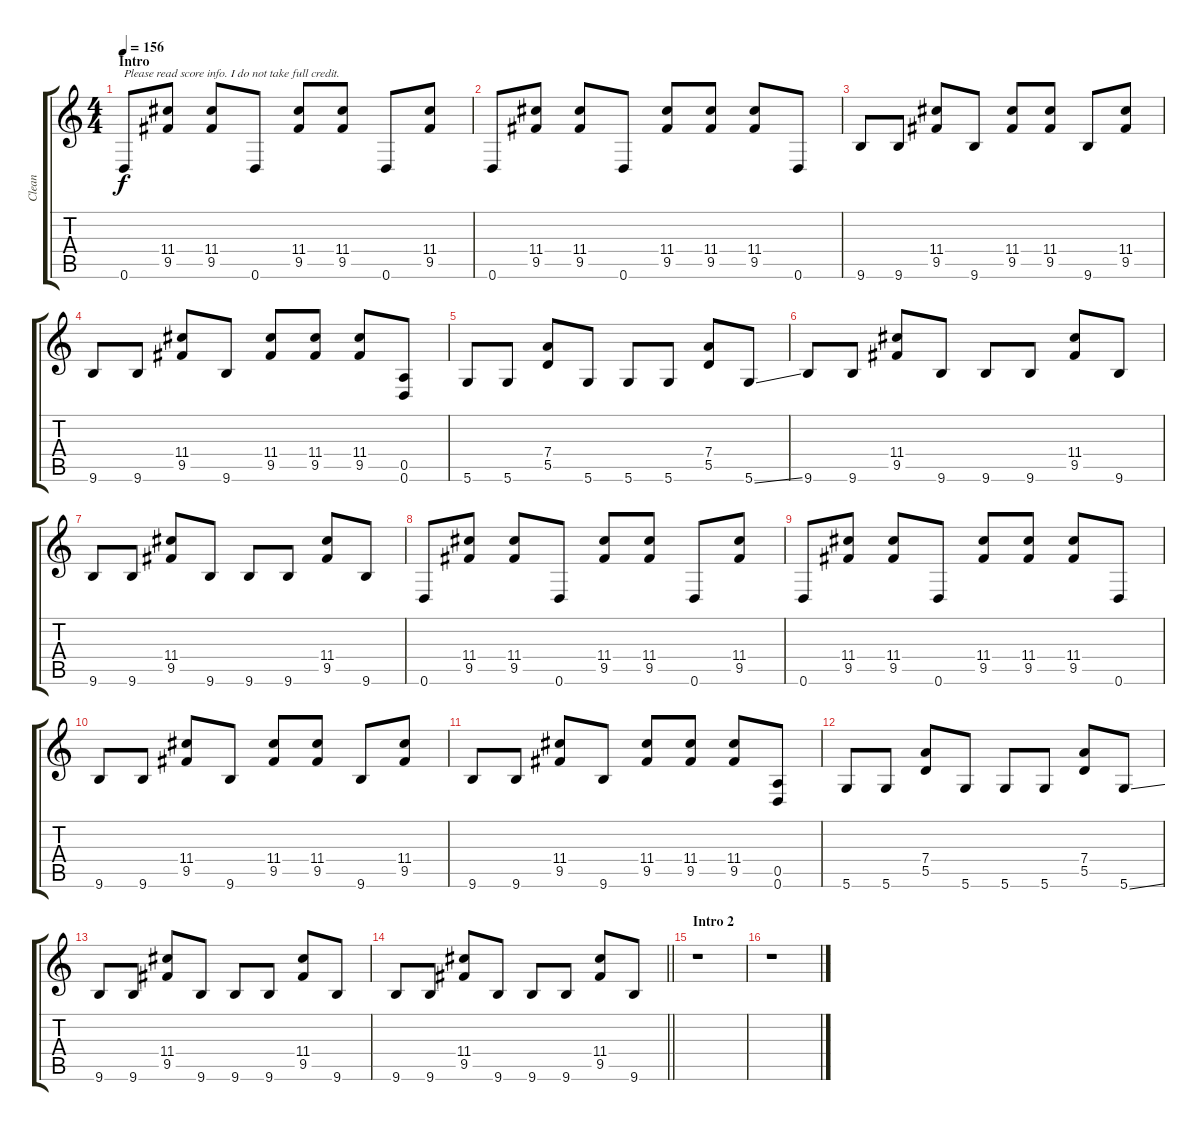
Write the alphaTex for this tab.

\track ("Clean" "Clean") {instrument electricguitarclean}
\staff {score tabs}
\tuning (E4 B3 G3 D3 A2 D2) {hide}
\ts (4 4)
\section ("" "Intro")
\tempo 156
\clef g2
\ks c
0.6.8{txt "Please read score info. I do not take full credit." dy f instrument electricguitarclean} (11.4 9.5).8 (11.4 9.5).8 0.6.8 (11.4 9.5).8 (11.4 9.5).8 0.6.8 (11.4 9.5).8 |
0.6.8 (11.4 9.5).8 (11.4 9.5).8 0.6.8 (11.4 9.5).8 (11.4 9.5).8 (11.4 9.5).8 0.6.8 |
9.6.8 9.6.8 (11.4 9.5).8 9.6.8 (11.4 9.5).8 (11.4 9.5).8 9.6.8 (11.4 9.5).8 |
9.6.8 9.6.8 (11.4 9.5).8 9.6.8 (11.4 9.5).8 (11.4 9.5).8 (11.4 9.5).8 (0.5 0.6).8 |
5.6.8 5.6.8 (7.4 5.5).8 5.6.8 5.6.8 5.6.8 (7.4 5.5).8 5.6{ss}.8 |
9.6.8 9.6.8 (11.4 9.5).8 9.6.8 9.6.8 9.6.8 (11.4 9.5).8 9.6.8 |
9.6.8 9.6.8 (11.4 9.5).8 9.6.8 9.6.8 9.6.8 (11.4 9.5).8 9.6.8 |
0.6.8 (11.4 9.5).8 (11.4 9.5).8 0.6.8 (11.4 9.5).8 (11.4 9.5).8 0.6.8 (11.4 9.5).8 |
0.6.8 (11.4 9.5).8 (11.4 9.5).8 0.6.8 (11.4 9.5).8 (11.4 9.5).8 (11.4 9.5).8 0.6.8 |
9.6.8 9.6.8 (11.4 9.5).8 9.6.8 (11.4 9.5).8 (11.4 9.5).8 9.6.8 (11.4 9.5).8 |
9.6.8 9.6.8 (11.4 9.5).8 9.6.8 (11.4 9.5).8 (11.4 9.5).8 (11.4 9.5).8 (0.5 0.6).8 |
5.6.8 5.6.8 (7.4 5.5).8 5.6.8 5.6.8 5.6.8 (7.4 5.5).8 5.6{ss}.8 |
9.6.8 9.6.8 (11.4 9.5).8 9.6.8 9.6.8 9.6.8 (11.4 9.5).8 9.6.8 |
\barLineRight lightlight
9.6.8 9.6.8 (11.4 9.5).8 9.6.8 9.6.8 9.6.8 (11.4 9.5).8 9.6.8 |
\section ("" "Intro 2")
r.1 |
r.1
